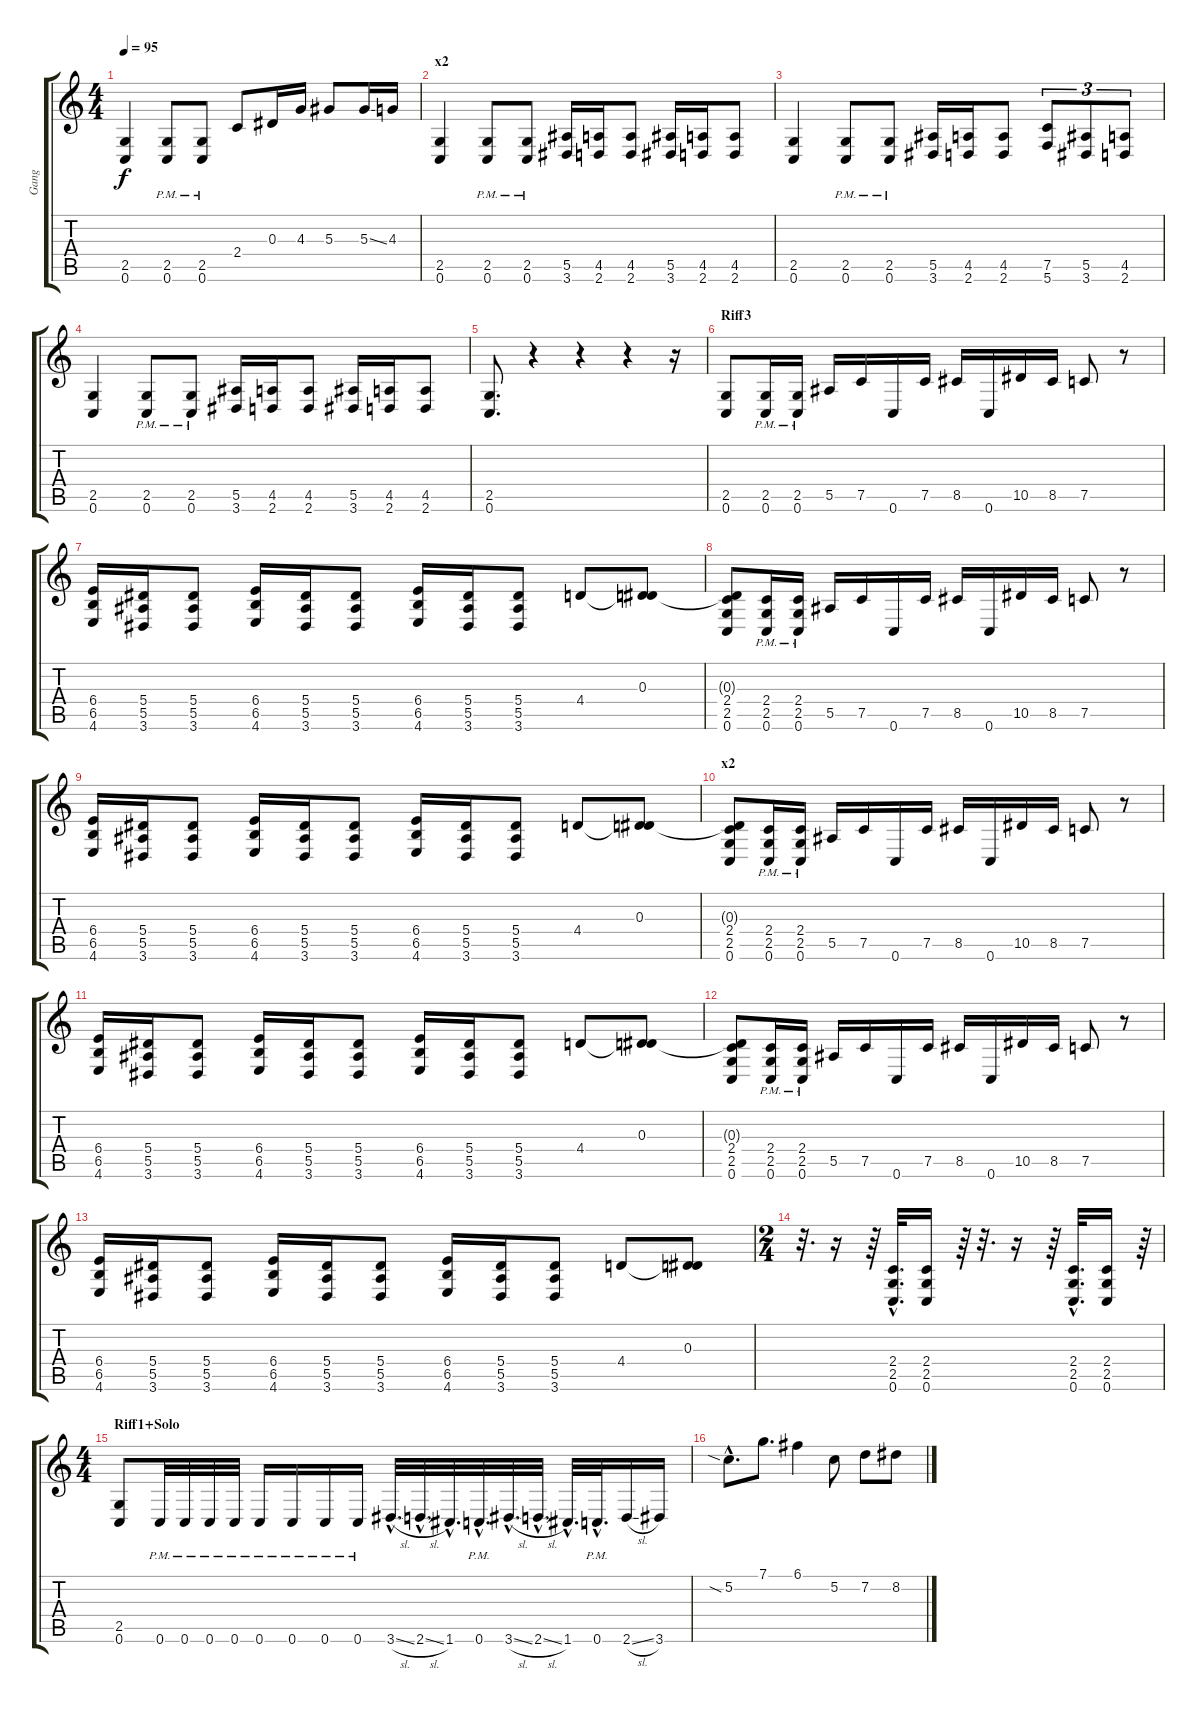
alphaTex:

\track ("Gang" "Gang") {instrument distortionguitar}
\staff {score tabs}
\tuning (C4 G3 Eb3 Bb2 F2 C2) {hide}
\ts (4 4)
\tempo 95
\clef g2
\ks c
(2.5 0.6).4{dy f} (2.5{pm} 0.6{pm}).8 (2.5{pm} 0.6{pm}).8 2.4.8 0.3.16 4.3.16 5.3.8 5.3{ss}.16 4.3.16 |
\section ("" "x2")
(2.5 0.6).4 (2.5{pm} 0.6{pm}).8 (2.5{pm} 0.6{pm}).8 (5.5 3.6).16 (4.5 2.6).16 (4.5 2.6).8 (5.5 3.6).16 (4.5 2.6).16 (4.5 2.6).8 |
(2.5 0.6).4 (2.5{pm} 0.6{pm}).8 (2.5{pm} 0.6{pm}).8 (5.5 3.6).16 (4.5 2.6).16 (4.5 2.6).8 (7.5 5.6).8{tu (3 2)} (5.5 3.6).8{tu (3 2)} (4.5 2.6).8{tu (3 2)} |
(2.5 0.6).4 (2.5{pm} 0.6{pm}).8 (2.5{pm} 0.6{pm}).8 (5.5 3.6).16 (4.5 2.6).16 (4.5 2.6).8 (5.5 3.6).16 (4.5 2.6).16 (4.5 2.6).8 |
(2.5 0.6).8{d} r.4 r.4 r.4 r.16 |
\section ("" "Riff3")
(2.5 0.6).8 (2.5 0.6{pm}).16 (2.5 0.6{pm}).16 5.5.16 7.5.16 0.6.16 7.5.16 8.5.16 0.6.16 10.5.16 8.5.16 7.5.8 r.8 |
(6.4 6.5 4.6).16 (5.4 5.5 3.6).16 (5.4 5.5 3.6).8 (6.4 6.5 4.6).16 (5.4 5.5 3.6).16 (5.4 5.5 3.6).8 (6.4 6.5 4.6).16 (5.4 5.5 3.6).16 (5.4 5.5 3.6).8 4.4.8 (0.3 4.4{t}).8 |
(0.3{t} 2.4 2.5 0.6).8 (2.4 2.5 0.6{pm}).16 (2.4 2.5 0.6{pm}).16 5.5.16 7.5.16 0.6.16 7.5.16 8.5.16 0.6.16 10.5.16 8.5.16 7.5.8 r.8 |
(6.4 6.5 4.6).16 (5.4 5.5 3.6).16 (5.4 5.5 3.6).8 (6.4 6.5 4.6).16 (5.4 5.5 3.6).16 (5.4 5.5 3.6).8 (6.4 6.5 4.6).16 (5.4 5.5 3.6).16 (5.4 5.5 3.6).8 4.4.8 (0.3 4.4{t}).8 |
\section ("" "x2")
(0.3{t} 2.4 2.5 0.6).8 (2.4 2.5 0.6{pm}).16 (2.4 2.5 0.6{pm}).16 5.5.16 7.5.16 0.6.16 7.5.16 8.5.16 0.6.16 10.5.16 8.5.16 7.5.8 r.8 |
(6.4 6.5 4.6).16 (5.4 5.5 3.6).16 (5.4 5.5 3.6).8 (6.4 6.5 4.6).16 (5.4 5.5 3.6).16 (5.4 5.5 3.6).8 (6.4 6.5 4.6).16 (5.4 5.5 3.6).16 (5.4 5.5 3.6).8 4.4.8 (0.3 4.4{t}).8 |
(0.3{t} 2.4 2.5 0.6).8 (2.4 2.5 0.6{pm}).16 (2.4 2.5 0.6{pm}).16 5.5.16 7.5.16 0.6.16 7.5.16 8.5.16 0.6.16 10.5.16 8.5.16 7.5.8 r.8 |
(6.4 6.5 4.6).16 (5.4 5.5 3.6).16 (5.4 5.5 3.6).8 (6.4 6.5 4.6).16 (5.4 5.5 3.6).16 (5.4 5.5 3.6).8 (6.4 6.5 4.6).16 (5.4 5.5 3.6).16 (5.4 5.5 3.6).8 4.4.8 (0.3 4.4{t}).8 |
\ts (2 4)
r.32{d} r.16 r.64 (2.4{hac} 2.5{hac} 0.6{hac}).32{d} (2.4 2.5 0.6).16 r.64 r.32{d} r.16 r.64 (2.4{hac} 2.5{hac} 0.6{hac}).32{d} (2.4 2.5 0.6).16 r.64 |
\ts (4 4)
\section ("" "Riff1+Solo")
(2.5 0.6).8 0.6{pm}.32 0.6{pm}.32 0.6{pm}.32 0.6{pm}.32 0.6{pm}.16 0.6{pm}.16 0.6{pm}.16 0.6{pm}.16 3.6{sl hac}.32{d} 2.6{sl hac}.32{d} 1.6{hac}.32{d} 0.6{hac pm}.32{d} 3.6{sl hac}.32{d} 2.6{sl hac}.32{d} 1.6{hac}.32{d} 0.6{hac pm}.32{d} 2.6{sl}.16 3.6.16 |
5.2{sia hac}.8{d} 7.1.8{d} 6.1.4 5.2.8 7.2.8 8.2.8
